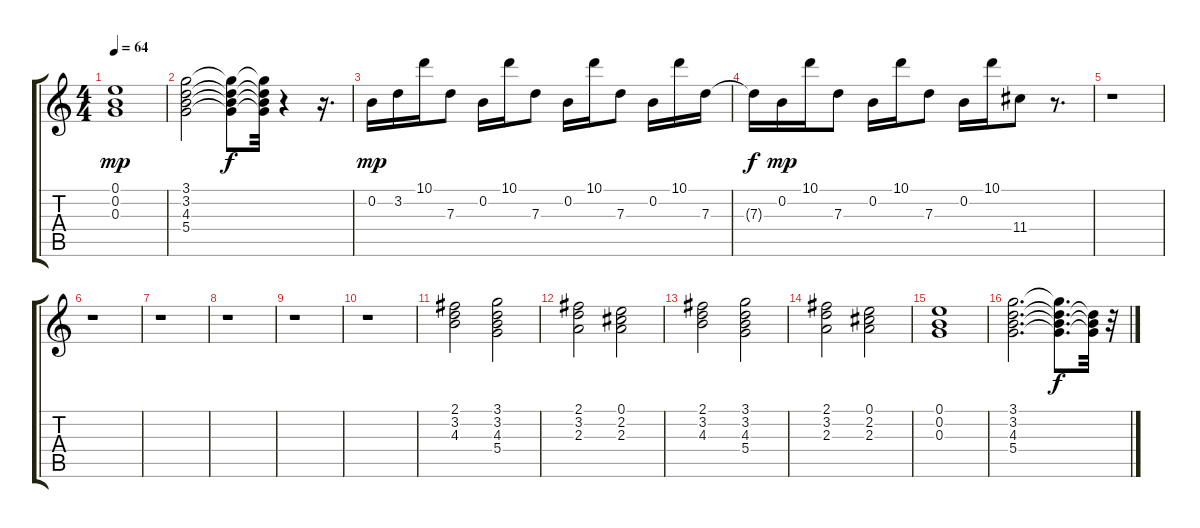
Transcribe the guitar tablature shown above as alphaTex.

\track "" {instrument distortionguitar}
\staff {score tabs}
\tuning (E4 B3 G3 D3 A2 E2) {hide}
\ts (4 4)
\tempo 64
\clef g2
\ks c
(0.1 0.2 0.3).1{dy mp} |
(3.1 3.2 4.3 5.4).2 (3.1{t} 3.2{t} 4.3{t} 5.4{t}).8{dy f} (3.1{t} 3.2{t} 4.3{t} 5.4{t}).32 r.4 r.16{d} |
0.2.16{dy mp} 3.2.16 10.1.16 7.3.8 0.2.16 10.1.16 7.3.8 0.2.16 10.1.16 7.3.8 0.2.16 10.1.16 7.3.16 |
7.3{t}.16{dy f} 0.2.16{dy mp} 10.1.16 7.3.8 0.2.16 10.1.16 7.3.8 0.2.16 10.1.16 11.4.8 r.8{d} |
r.1 |
r.1 |
r.1 |
r.1 |
r.1 |
r.1 |
(2.1 3.2 4.3).2 (3.1 3.2 4.3 5.4).2 |
(2.1 3.2 2.3).2 (0.1 2.2 2.3).2 |
(2.1 3.2 4.3).2 (3.1 3.2 4.3 5.4).2 |
(2.1 3.2 2.3).2 (0.1 2.2 2.3).2 |
(0.1 0.2 0.3).1 |
(3.1 3.2 4.3 5.4).2{d} (3.1{t} 3.2{t} 4.3{t} 5.4{t}).8{d dy f} (3.2{t} 4.3{t} 5.4{t}).32 r.32
